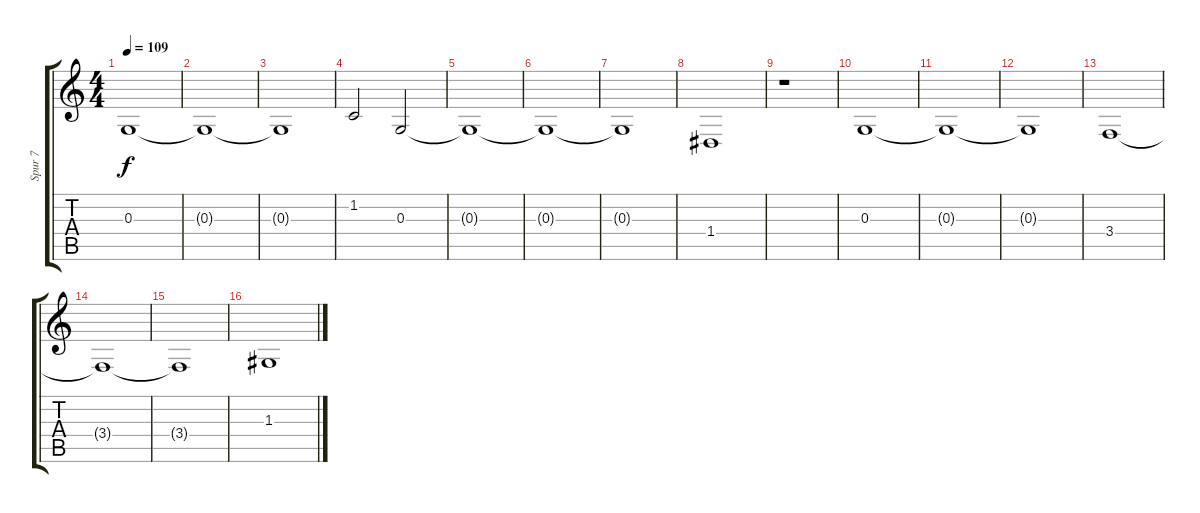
\track ("Spur 7" "Spur 7") {instrument synthstrings1}
\staff {score tabs}
\tuning (E4 B3 G3 D3 A2 E2) {hide}
\ts (4 4)
\tempo 109
\clef g2
\ks c
0.3{t}.1{dy f} |
0.3{t}.1 |
0.3{t}.1 |
1.2.2 0.3.2 |
0.3{t}.1 |
0.3{t}.1 |
0.3{t}.1 |
1.4.1 |
r.1 |
0.3.1 |
0.3{t}.1 |
0.3{t}.1 |
3.4.1 |
3.4{t}.1 |
3.4{t}.1 |
1.3.1
